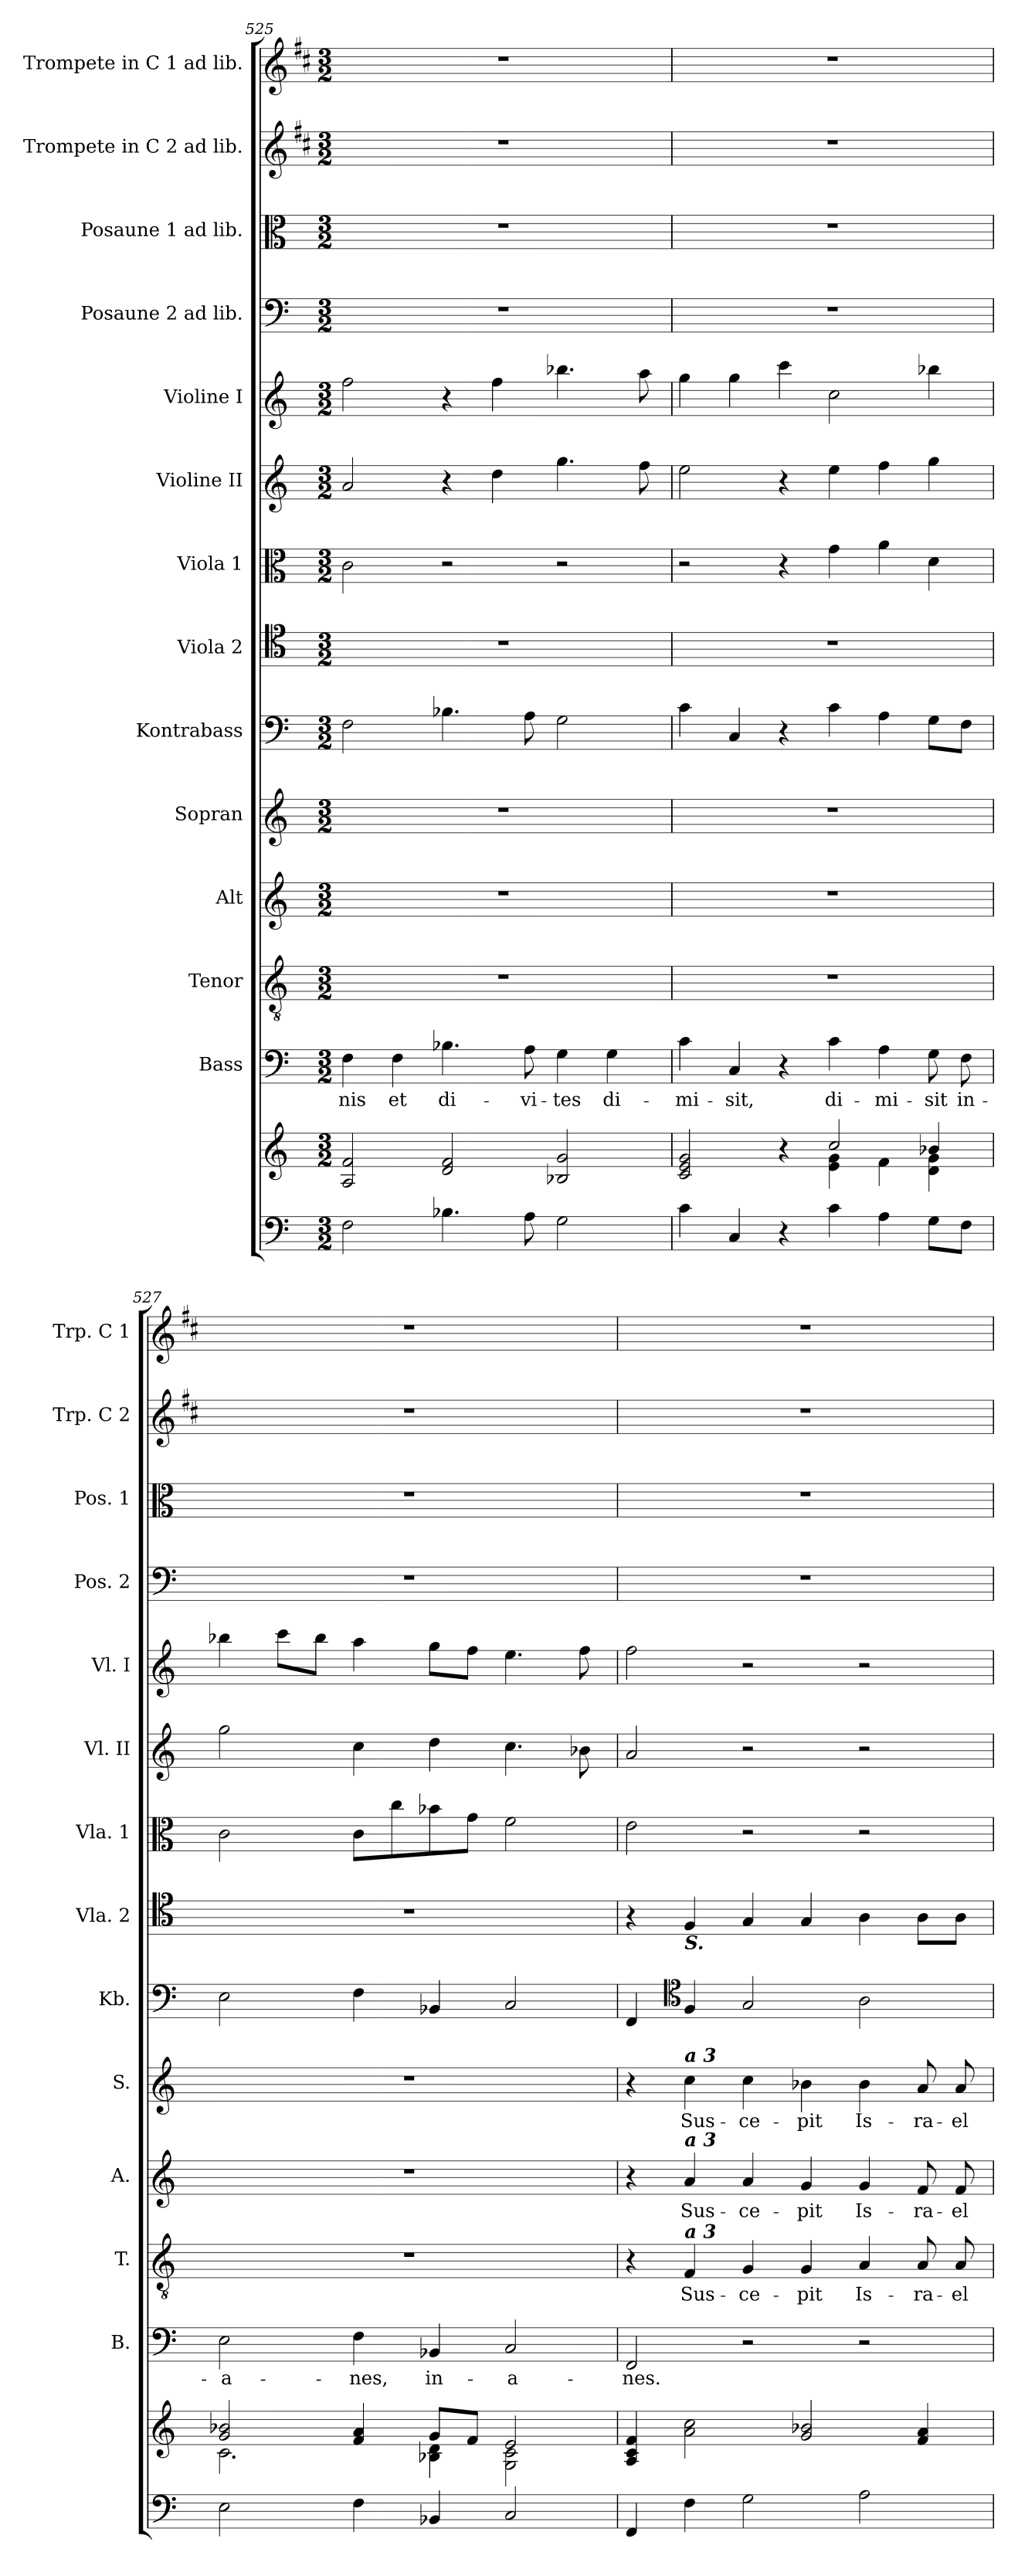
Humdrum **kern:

**kern	**kern	**kern	**text	**kern	**text	**kern	**text	**kern	**text	**kern	**kern	**kern	**kern	**kern	**kern	**kern	**kern	**kern
*part14	*part14	*part13	*part13	*part12	*part12	*part11	*part11	*part10	*part10	*part9	*part8	*part7	*part6	*part5	*part4	*part3	*part2	*part1
*staff15	*staff14	*staff13	*staff13	*staff12	*staff12	*staff11	*staff11	*staff10	*staff10	*staff9	*staff8	*staff7	*staff6	*staff5	*staff4	*staff3	*staff2	*staff1
*	*	*I"Bass	*	*I"Tenor	*	*I"Alt	*	*I"Sopran	*	*I"Kontrabass	*I"Viola 2	*I"Viola 1	*I"Violine II	*I"Violine I	*I"Posaune 2 ad lib.	*I"Posaune 1 ad lib.	*I"Trompete in C 2 ad lib.	*I"Trompete in C 1 ad lib.
*	*	*I'B.	*	*I'T.	*	*I'A.	*	*I'S.	*	*I'Kb.	*I'Vla. 2	*I'Vla. 1	*I'Vl. II	*I'Vl. I	*I'Pos. 2	*I'Pos. 1	*I'Trp. C 2	*I'Trp. C 1
*clefF4	*clefG2	*clefF4	*	*clefGv2	*	*clefG2	*	*clefG2	*	*clefF4	*clefC4	*clefC3	*clefG2	*clefG2	*clefF4	*clefC3	*clefG2	*clefG2
*	*	*	*	*	*	*	*	*	*	*ITrd7c12	*	*	*	*	*	*	*ITrd1c2	*ITrd1c2
*k[]	*k[]	*k[]	*	*k[]	*	*k[]	*	*k[]	*	*k[]	*k[]	*k[]	*k[]	*k[]	*k[]	*k[]	*k[]	*k[]
*C:	*C:	*C:	*	*C:	*	*C:	*	*C:	*	*C:	*C:	*C:	*C:	*C:	*C:	*C:	*C:	*C:
*M3/2	*M3/2	*M3/2	*	*M3/2	*	*M3/2	*	*M3/2	*	*M3/2	*M3/2	*M3/2	*M3/2	*M3/2	*M3/2	*M3/2	*M3/2	*M3/2
=525	=525	=525	=525	=525	=525	=525	=525	=525	=525	=525	=525	=525	=525	=525	=525	=525	=525	=525
!	!	!	!LO:LY:b	!	!	!	!	!	!	!	!	!	!	!	!	!	!	!
2F\	2A/ 2f/	4F\	-nis	1.r	.	1.r	.	1.r	.	2FF\	1.r	2c\	2a/	2ff\	1.r	1.r	1.r	1.r
!	!	!	!LO:LY:b	!	!	!	!	!	!	!	!	!	!	!	!	!	!	!
.	.	4F\	et	.	.	.	.	.	.	.	.	.	.	.	.	.	.	.
!	!	!	!LO:LY:b	!	!	!	!	!	!	!	!	!	!	!	!	!	!	!
4.B-X\	2d/ 2f/	4.B-X\	di-	.	.	.	.	.	.	4.BB-X\	.	2r	4r	4r	.	.	.	.
.	.	.	.	.	.	.	.	.	.	.	.	.	4dd\	4ff\	.	.	.	.
!	!	!	!LO:LY:b	!	!	!	!	!	!	!	!	!	!	!	!	!	!	!
8A\	.	8A\	-vi-	.	.	.	.	.	.	8AA\	.	.	.	.	.	.	.	.
!	!	!	!LO:LY:b	!	!	!	!	!	!	!	!	!	!	!	!	!	!	!
2G\	2B-X/ 2g/	4G\	-tes	.	.	.	.	.	.	2GG\	.	2r	4.gg\	4.bb-X\	.	.	.	.
!	!	!	!LO:LY:b	!	!	!	!	!	!	!	!	!	!	!	!	!	!	!
.	.	4G\	di-	.	.	.	.	.	.	.	.	.	.	.	.	.	.	.
.	.	.	.	.	.	.	.	.	.	.	.	.	8ff\	8aa\	.	.	.	.
=526	=526	=526	=526	=526	=526	=526	=526	=526	=526	=526	=526	=526	=526	=526	=526	=526	=526	=526
*	*^	*	*	*	*	*	*	*	*	*	*	*	*	*	*	*	*	*
!	!	!	!	!LO:LY:b	!	!	!	!	!	!	!	!	!	!	!	!	!	!	!
4c\	2c/ 2e/ 2g/	2.ryy	4c\	-mi-	1.r	.	1.r	.	1.r	.	4C\	1.r	2r	2ee\	4gg\	1.r	1.r	1.r	1.r
!	!	!	!	!LO:LY:b	!	!	!	!	!	!	!	!	!	!	!	!	!	!	!
4C/	.	.	4C/	-sit,	.	.	.	.	.	.	4CC/	.	.	.	4gg\	.	.	.	.
4r	4r	.	4r	.	.	.	.	.	.	.	4r	.	4r	4r	4ccc\	.	.	.	.
!	!	!	!	!LO:LY:b	!	!	!	!	!	!	!	!	!	!	!	!	!	!	!
4c\	2cc/	4e\ 4g\	4c\	di-	.	.	.	.	.	.	4C\	.	4g\	4ee\	2cc\	.	.	.	.
!	!	!	!	!LO:LY:b	!	!	!	!	!	!	!	!	!	!	!	!	!	!	!
4A\	.	4f\	4A\	-mi-	.	.	.	.	.	.	4AA\	.	4a\	4ff\	.	.	.	.	.
!	!	!	!	!LO:LY:b	!	!	!	!	!	!	!	!	!	!	!	!	!	!	!
8G\L	4b-X/	4d\ 4g\	8G\	-sit	.	.	.	.	.	.	8GG\L	.	4d\	4gg\	4bb-X\	.	.	.	.
!	!	!	!	!LO:LY:b	!	!	!	!	!	!	!	!	!	!	!	!	!	!	!
8F\J	.	.	8F\	in-	.	.	.	.	.	.	8FF\J	.	.	.	.	.	.	.	.
!!LO:PB:g=z
=527	=527	=527	=527	=527	=527	=527	=527	=527	=527	=527	=527	=527	=527	=527	=527	=527	=527	=527	=527
!	!	!	!	!LO:LY:b	!	!	!	!	!	!	!	!	!	!	!	!	!	!	!
2E\	2g/ 2b-X/	2.c\	2E\	-a-	1.r	.	1.r	.	1.r	.	2EE\	1.r	2c\	2gg\	4bb-X\	1.r	1.r	1.r	1.r
.	.	.	.	.	.	.	.	.	.	.	.	.	.	.	8ccc\L	.	.	.	.
.	.	.	.	.	.	.	.	.	.	.	.	.	.	.	8bb-\J	.	.	.	.
!	!	!	!	!LO:LY:b	!	!	!	!	!	!	!	!	!	!	!	!	!	!	!
4F\	4f/ 4a/	.	4F\	-nes,	.	.	.	.	.	.	4FF\	.	8c\L	4cc\	4aa\	.	.	.	.
.	.	.	.	.	.	.	.	.	.	.	.	.	8cc\	.	.	.	.	.	.
!	!	!	!	!LO:LY:b	!	!	!	!	!	!	!	!	!	!	!	!	!	!	!
4BB-X/	8g/L	4B-X\ 4d\	4BB-X/	in-	.	.	.	.	.	.	4BBB-X/	.	8b-X\	4dd\	8gg\L	.	.	.	.
.	8f/J	.	.	.	.	.	.	.	.	.	.	.	8g\J	.	8ff\J	.	.	.	.
!	!	!	!	!LO:LY:b	!	!	!	!	!	!	!	!	!	!	!	!	!	!	!
2C/	2e/	2G\ 2c\	2C/	-a-	.	.	.	.	.	.	2CC/	.	2f\	4.cc\	4.ee\	.	.	.	.
.	.	.	.	.	.	.	.	.	.	.	.	.	.	8b-X\	8ff\	.	.	.	.
*	*v	*v	*	*	*	*	*	*	*	*	*	*	*	*	*	*	*	*	*
=528	=528	=528	=528	=528	=528	=528	=528	=528	=528	=528	=528	=528	=528	=528	=528	=528	=528	=528
!	!	!	!LO:LY:b	!	!	!	!	!	!	!	!	!	!	!	!	!	!	!
4FF/	4A/ 4c/ 4f/	2FF/	-nes.	4r	.	4r	.	4r	.	4FFF/	4r	2e\	2a/	2ff\	1.r	1.r	1.r	1.r
*	*	*	*	*	*	*	*	*	*	*clefC4	*	*	*	*	*	*	*	*
!	!	!	!	!	!	!	!	!	!	!	!LO:TX:b:Bi:t=S.	!	!	!	!	!	!	!
!	!	!	!	!	!	!	!	!LO:TX:a:Bi:t=a 3	!	!	!	!	!	!	!	!	!	!
!	!	!	!	!	!	!LO:TX:a:Bi:t=a 3	!	!	!	!	!	!	!	!	!	!	!	!
!	!	!	!	!LO:TX:a:Bi:t=a 3	!	!	!	!	!	!	!	!	!	!	!	!	!	!
!	!	!	!	!	!LO:LY:b	!	!LO:LY:b	!	!LO:LY:b	!	!	!	!	!	!	!	!	!
4F\	2a\ 2cc\	.	.	4F/	Sus-	4a/	Sus-	4cc\	Sus-	4FF/	4F/	.	.	.	.	.	.	.
!	!	!	!	!	!LO:LY:b	!	!LO:LY:b	!	!LO:LY:b	!	!	!	!	!	!	!	!	!
2G\	.	2r	.	4G/	-ce-	4a/	-ce-	4cc\	-ce-	2GG/	4G/	2r	2r	2r	.	.	.	.
!	!	!	!	!	!LO:LY:b	!	!LO:LY:b	!	!LO:LY:b	!	!	!	!	!	!	!	!	!
.	2g/ 2b-X/	.	.	4G/	-pit	4g/	-pit	4b-X\	-pit	.	4G/	.	.	.	.	.	.	.
!	!	!	!	!	!LO:LY:b	!	!LO:LY:b	!	!LO:LY:b	!	!	!	!	!	!	!	!	!
2A\	.	2r	.	4A/	Is-	4g/	Is-	4b-\	Is-	2AA\	4A\	2r	2r	2r	.	.	.	.
!	!	!	!	!	!LO:LY:b	!	!LO:LY:b	!	!LO:LY:b	!	!	!	!	!	!	!	!	!
.	4f/ 4a/	.	.	8A/	-ra-	8f/	-ra-	8a/	-ra-	.	8A\L	.	.	.	.	.	.	.
!	!	!	!	!	!LO:LY:b	!	!LO:LY:b	!	!LO:LY:b	!	!	!	!	!	!	!	!	!
.	.	.	.	8A/	-el	8f/	-el	8a/	-el	.	8A\J	.	.	.	.	.	.	.
=	=	=	=	=	=	=	=	=	=	=	=	=	=	=	=	=	=	=
*-	*-	*-	*-	*-	*-	*-	*-	*-	*-	*-	*-	*-	*-	*-	*-	*-	*-	*-
